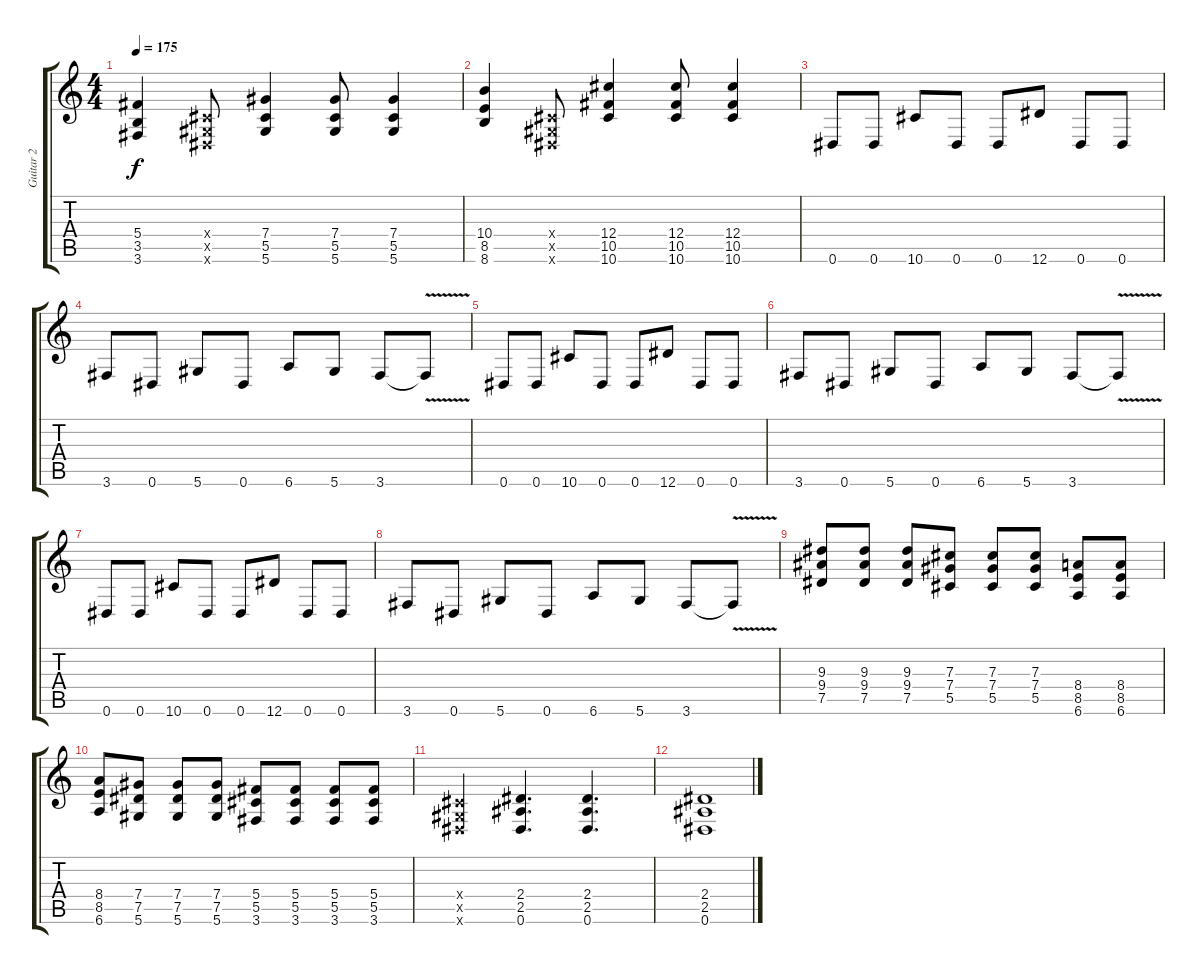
\track ("Guitar 2" "Guitar 2") {instrument distortionguitar}
\staff {score tabs}
\tuning (Eb4 Bb3 Gb3 Db3 Ab2 Eb2) {hide}
\ts (4 4)
\tempo 175
\clef g2
\ks c
(5.4 3.5 3.6).4{dy f} (0.4{x} 0.5{x} 0.6{x}).8 (7.4 5.5 5.6).4 (7.4 5.5 5.6).8 (7.4 5.5 5.6).4 |
(10.4 8.5 8.6).4 (0.4{x} 0.5{x} 0.6{x}).8 (12.4 10.5 10.6).4 (12.4 10.5 10.6).8 (12.4 10.5 10.6).4 |
0.6.8 0.6.8 10.6.8 0.6.8 0.6.8 12.6.8 0.6.8 0.6.8 |
3.6.8 0.6.8 5.6.8 0.6.8 6.6.8 5.6.8 3.6.8 3.6{v t}.8 |
0.6.8 0.6.8 10.6.8 0.6.8 0.6.8 12.6.8 0.6.8 0.6.8 |
3.6.8 0.6.8 5.6.8 0.6.8 6.6.8 5.6.8 3.6.8 3.6{v t}.8 |
0.6.8 0.6.8 10.6.8 0.6.8 0.6.8 12.6.8 0.6.8 0.6.8 |
3.6.8 0.6.8 5.6.8 0.6.8 6.6.8 5.6.8 3.6.8 3.6{v t}.8 |
(9.3 9.4 7.5).8 (9.3 9.4 7.5).8 (9.3 9.4 7.5).8 (7.3 7.4 5.5).8 (7.3 7.4 5.5).8 (7.3 7.4 5.5).8 (8.4 8.5 6.6).8 (8.4 8.5 6.6).8 |
(8.4 8.5 6.6).8 (7.4 7.5 5.6).8 (7.4 7.5 5.6).8 (7.4 7.5 5.6).8 (5.4 5.5 3.6).8 (5.4 5.5 3.6).8 (5.4 5.5 3.6).8 (5.4 5.5 3.6).8 |
(0.4{x} 0.5{x} 0.6{x}).4 (2.4 2.5 0.6).4{d} (2.4 2.5 0.6).4{d} |
(2.4 2.5 0.6).1
